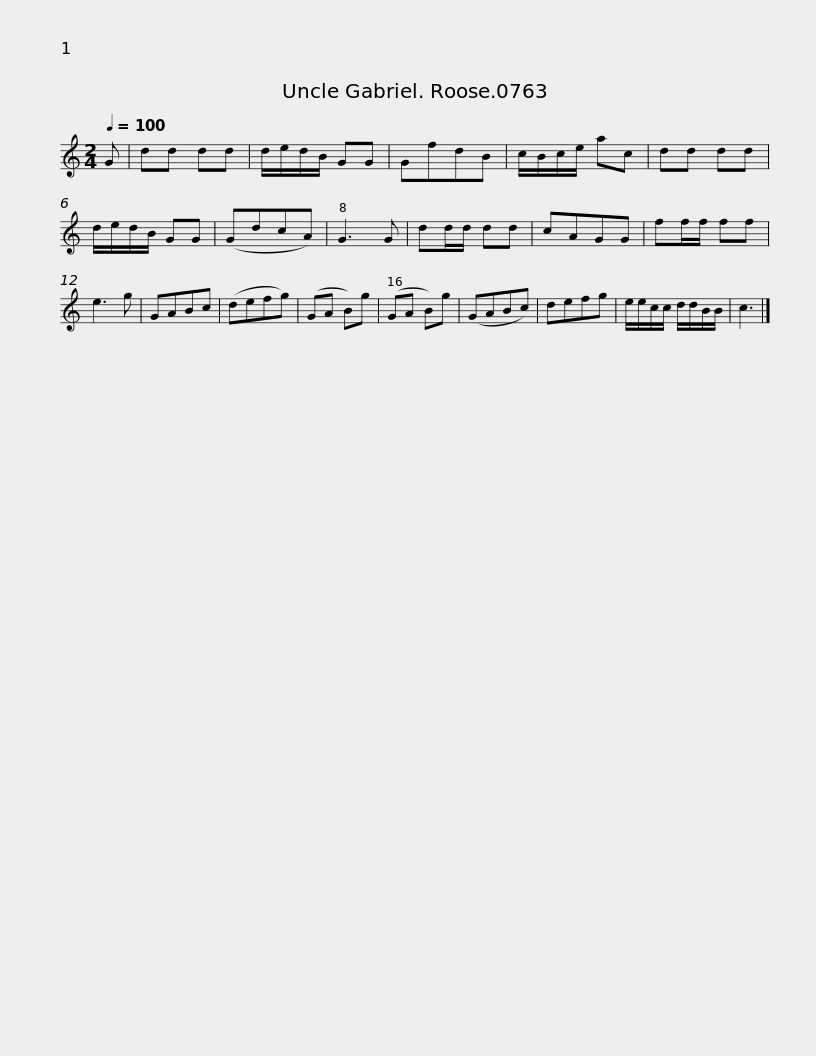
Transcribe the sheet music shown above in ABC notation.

X:1
L:1/8
Q:1/4=100
M:2/4
I:linebreak $
K:C
V:1 treble
V:1
 G | dd dd | d/e/d/B/ GG | GfdB | c/B/c/e/ ac | %5
 dd dd | d/e/d/B/ GG | (GdcA) | G3 G | dd/d/ dd |$ %10
 cAGG | ff/f/ ff | e3 g | GABc | (defg) | %15
 (GA B)g | (GA B)g | (GABc) | defg | e/e/c/c/ d/d/B/B/ | %20
 c3 |] %21
